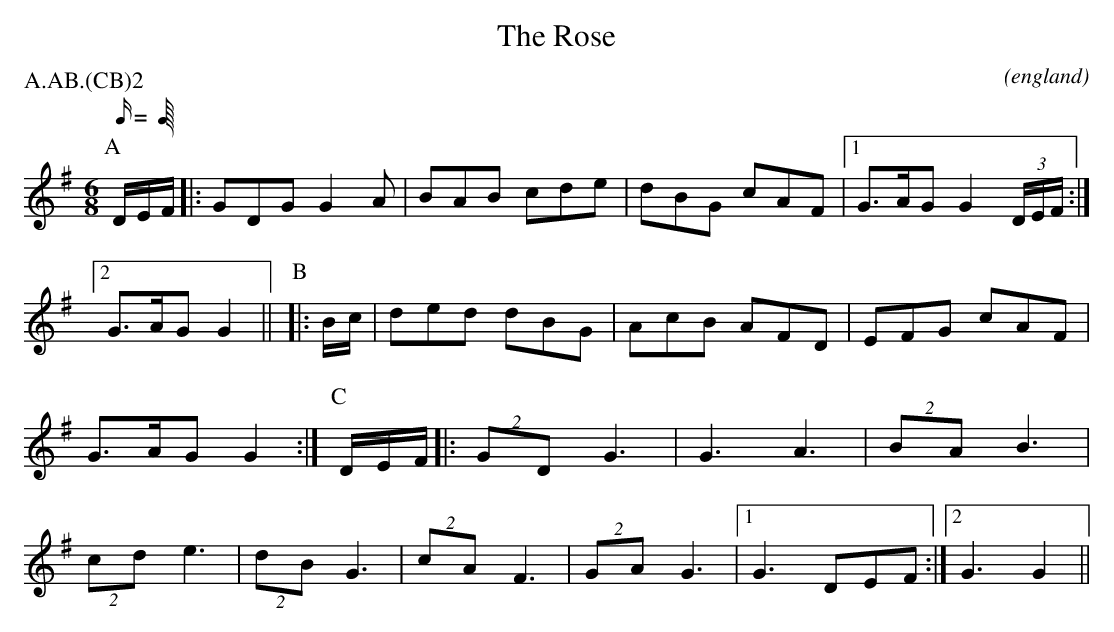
X:1
T:The Rose
O:england
M:6/8
C:
P:A.AB.(CB)2
L:1/16
K:G
Q:C6=100
P:A
DEF   |: G2D2G2 G4 A2     |  B2A2B2 c2d2e2 | d2B2G2 c2A2F2 \
|1 G3AG2  G4 (3DEF :|2 G3AG2  G4     ||\
P:B
|: Bc |  d2e2d2 d2B2G2    |  A2c2B2 A2F2D2 | E2F2G2 c2A2F2 | G3AG2  G4 :|\
P:C
DEF   |: (2G2D2 G6        |  G6     A6     | (2B2A2 B6     | (2c2d2 e6 |\
(2d2B2 G6        |  (2c2A2 F6     | (2G2A2 G6     \
|1 G6     D2E2F2   :|2 G6     G4     ||
